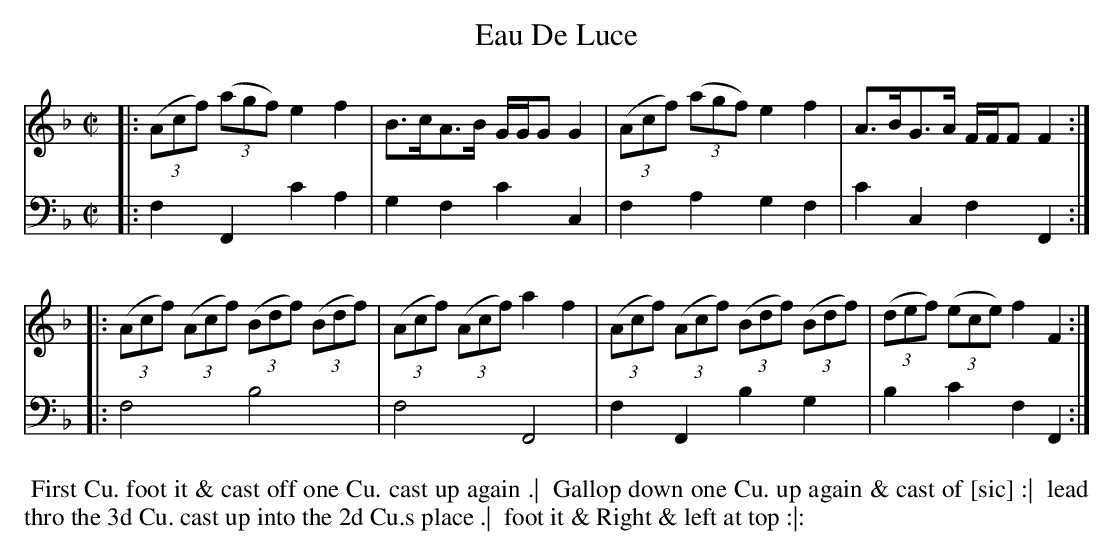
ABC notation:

X:1
T: Eau De Luce
M: C|
L: 1/8
K: F
V: 1
|: (3(Acf) (3(agf) e2f2 | B>cA>B G/G/G G2 | (3(Acf) (3(agf) e2f2 | A>BG>A F/F/F F2 :|
|: (3(Acf) (3(Acf) (3(Bdf) (3(Bdf) | (3(Acf) (3(Acf) a2f2 |\
   (3(Acf) (3(Acf) (3(Bdf) (3(Bdf) | (3(def) (3(ece) f2F2 :|
V: 2 clef=bass middle=d
|: f2F2 c'2a2 | g2f2 c'2c2 | f2a2 g2f2 | c'2c2 f2F2 :|
|: f4 b4 | f4 F4 | f2F2 b2g2 | b2c'2 f2F2 :|
